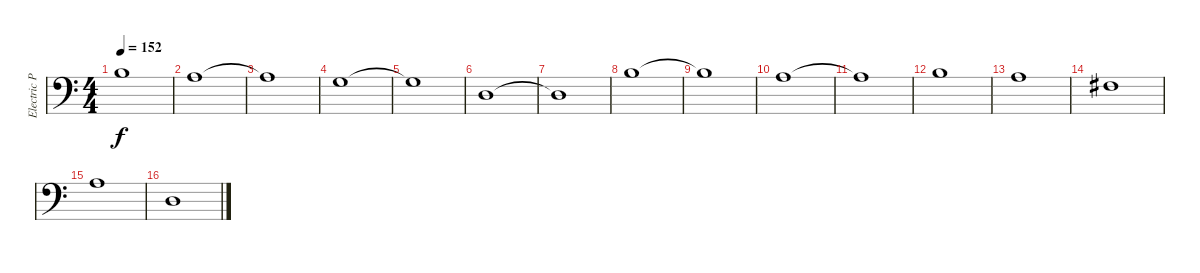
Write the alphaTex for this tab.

\track ("Electric Piano (Staff 2)" "Electric P") {mute instrument electricgrandpiano}
\staff {score}
\tuning (E4 B3 G3 D3 A2 E2 B1) {hide}
\ts (4 4)
\tempo 152
\clef f4
\ks c
0.2{t}.1{dy f} |
2.3.1 |
2.3{t}.1 |
0.3.1 |
0.3{t}.1 |
0.4.1 |
0.4{t}.1 |
0.2.1 |
0.2{t}.1 |
2.3.1 |
2.3{t}.1 |
0.2.1 |
2.3.1 |
4.4.1 |
2.3.1 |
0.4.1
